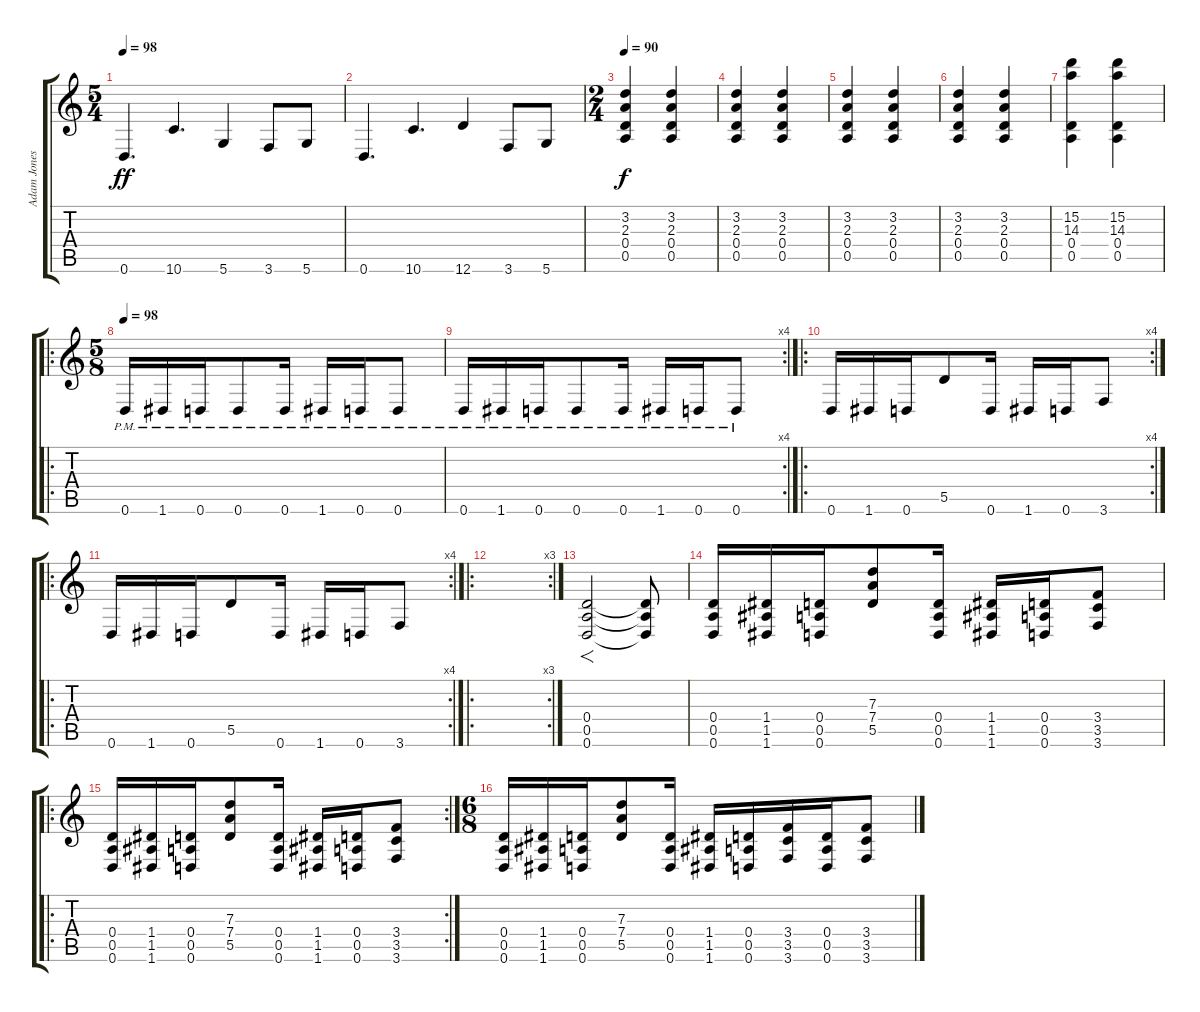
\track ("Adam Jones" "Adam Jones") {instrument overdrivenguitar}
\staff {score tabs}
\tuning (E4 B3 G3 D3 A2 D2) {hide}
\ts (5 4)
\tempo 98
\clef g2
\ks c
0.6.4{d dy ff} 10.6.4{d} 5.6.4 3.6.8 5.6.8 |
0.6.4{d} 10.6.4{d} 12.6.4 3.6.8 5.6.8 |
\ts (2 4)
\tempo 90
(3.2 2.3 0.4 0.5).4{dy f} (3.2 2.3 0.4 0.5).4 |
(3.2 2.3 0.4 0.5).4 (3.2 2.3 0.4 0.5).4 |
(3.2 2.3 0.4 0.5).4 (3.2 2.3 0.4 0.5).4 |
(3.2 2.3 0.4 0.5).4 (3.2 2.3 0.4 0.5).4 |
(15.2 14.3 0.4 0.5).4 (15.2 14.3 0.4 0.5).4 |
\ro
\ts (5 8)
\tempo 98
0.6{pm}.16 1.6{pm}.16 0.6{pm}.16 0.6{pm}.8 0.6{pm}.16 1.6{pm}.16 0.6{pm}.16 0.6{pm}.8 |
\rc 4
0.6{pm}.16 1.6{pm}.16 0.6{pm}.16 0.6{pm}.8 0.6{pm}.16 1.6{pm}.16 0.6{pm}.16 0.6{pm}.8 |
\ro
\rc 4
0.6.16 1.6.16 0.6.16 5.5.8 0.6.16 1.6.16 0.6.16 3.6.8 |
\ro
\rc 4
0.6.16 1.6.16 0.6.16 5.5.8 0.6.16 1.6.16 0.6.16 3.6.8 |
\ro
\rc 3
|
(0.4 0.5 0.6).2{f} (0.4{t} 0.5{t} 0.6{t}).8 |
(0.4 0.5 0.6).16 (1.4 1.5 1.6).16 (0.4 0.5 0.6).16 (7.3 7.4 5.5).8 (0.4 0.5 0.6).16 (1.4 1.5 1.6).16 (0.4 0.5 0.6).16 (3.4 3.5 3.6).8 |
\ro
\rc 2
(0.4 0.5 0.6).16 (1.4 1.5 1.6).16 (0.4 0.5 0.6).16 (7.3 7.4 5.5).8 (0.4 0.5 0.6).16 (1.4 1.5 1.6).16 (0.4 0.5 0.6).16 (3.4 3.5 3.6).8 |
\ts (6 8)
(0.4 0.5 0.6).16 (1.4 1.5 1.6).16 (0.4 0.5 0.6).16 (7.3 7.4 5.5).8 (0.4 0.5 0.6).16 (1.4 1.5 1.6).16 (0.4 0.5 0.6).16 (3.4 3.5 3.6).16 (0.4 0.5 0.6).16 (3.4 3.5 3.6).8
